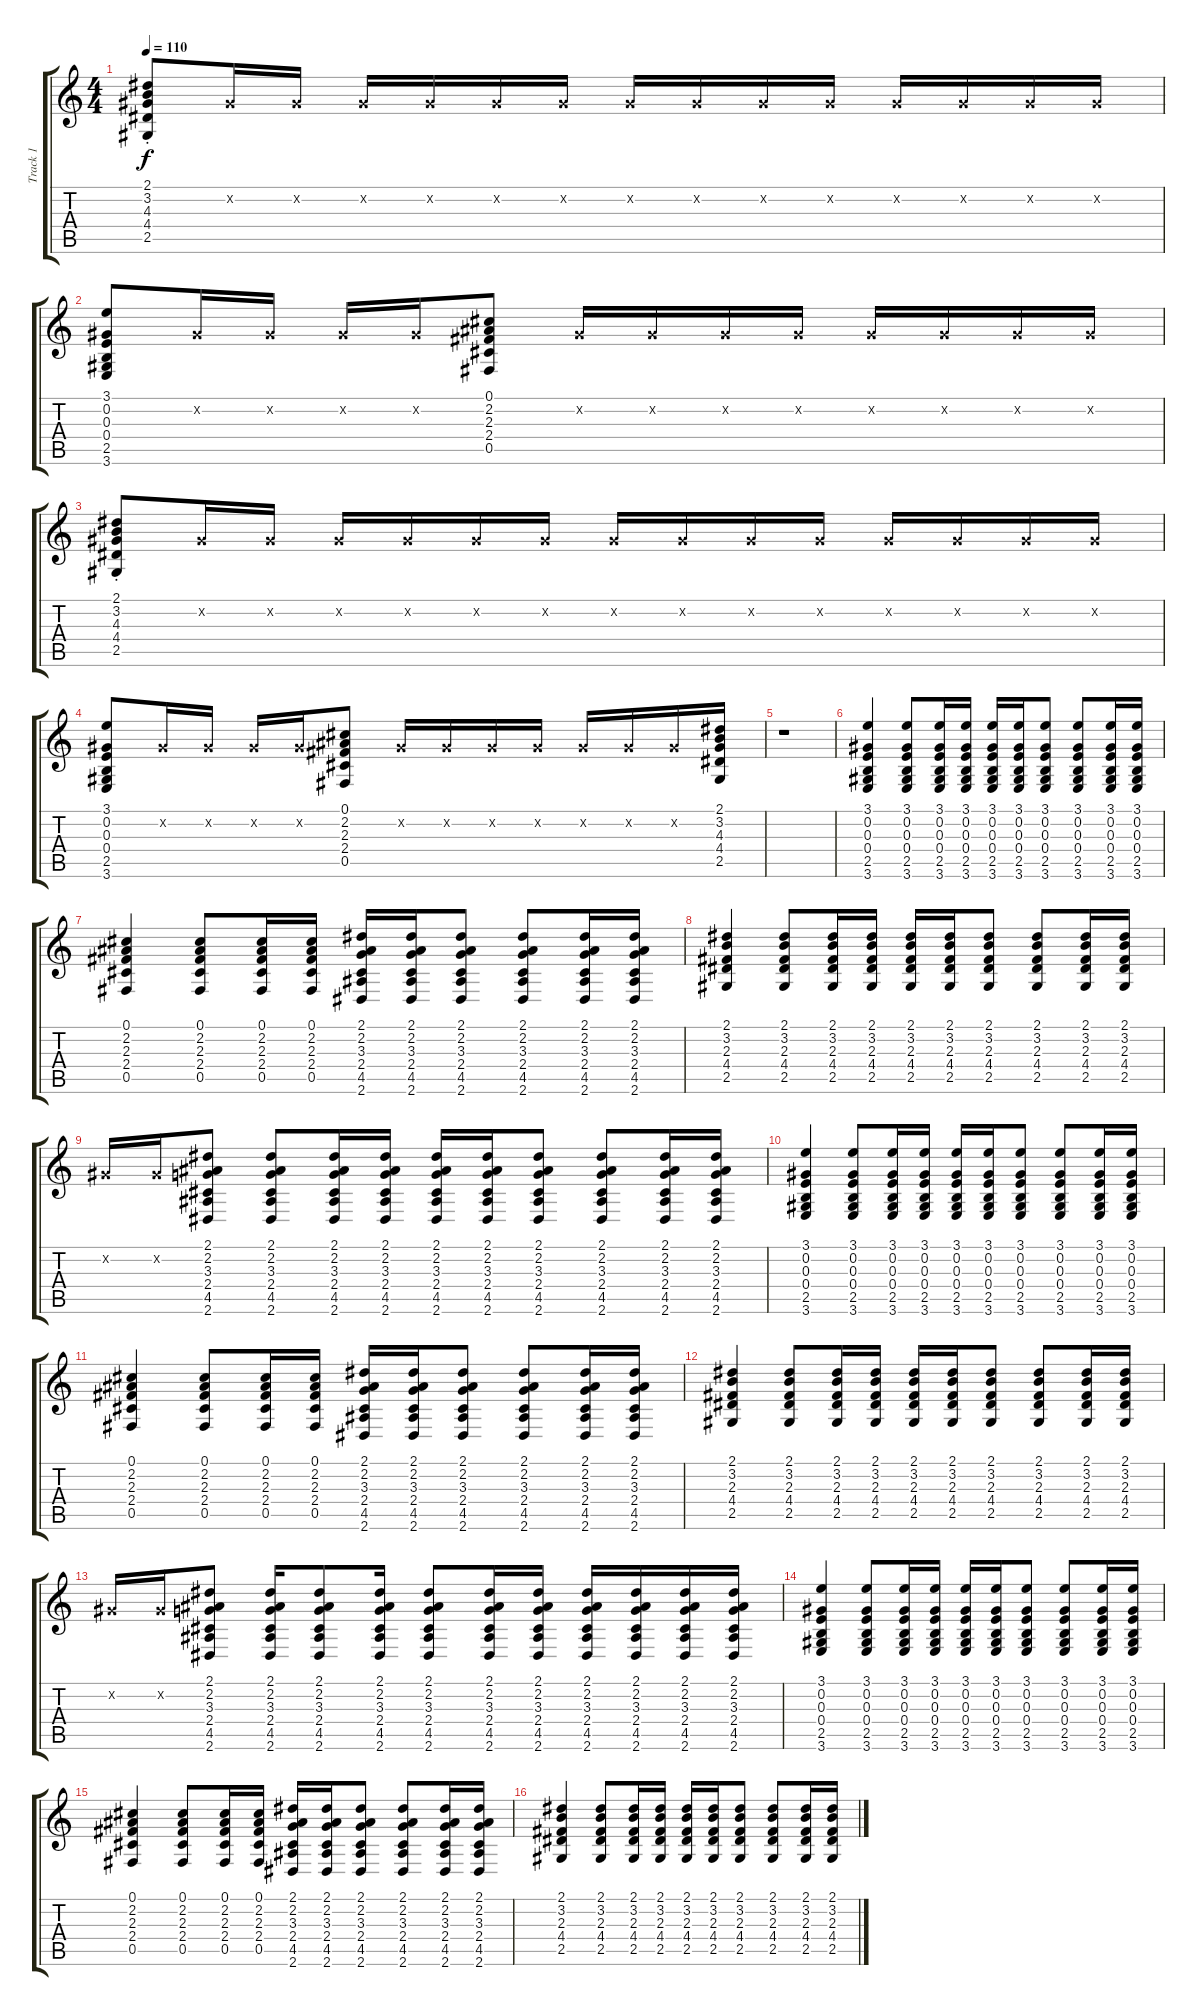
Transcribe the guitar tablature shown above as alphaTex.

\track ("Track 1" "Track 1") {instrument acousticguitarsteel}
\staff {score tabs}
\tuning (Db4 Ab3 E3 B2 Gb2 Db2) {hide}
\ts (4 4)
\tempo 110
\clef g2
\ks c
(2.1 3.2{st} 4.3 4.4 2.5).8{dy f} 0.2{x}.16 0.2{x}.16 0.2{x}.16 0.2{x}.16 0.2{x}.16 0.2{x}.16 0.2{x}.16 0.2{x}.16 0.2{x}.16 0.2{x}.16 0.2{x}.16 0.2{x}.16 0.2{x}.16 0.2{x}.16 |
(3.1 0.2 0.3 0.4 2.5 3.6).8 0.2{x}.16 0.2{x}.16 0.2{x}.16 0.2{x}.16 (0.1 2.2 2.3 2.4 0.5).8 0.2{x}.16 0.2{x}.16 0.2{x}.16 0.2{x}.16 0.2{x}.16 0.2{x}.16 0.2{x}.16 0.2{x}.16 |
(2.1 3.2{st} 4.3 4.4 2.5).8 0.2{x}.16 0.2{x}.16 0.2{x}.16 0.2{x}.16 0.2{x}.16 0.2{x}.16 0.2{x}.16 0.2{x}.16 0.2{x}.16 0.2{x}.16 0.2{x}.16 0.2{x}.16 0.2{x}.16 0.2{x}.16 |
(3.1 0.2 0.3 0.4 2.5 3.6).8 0.2{x}.16 0.2{x}.16 0.2{x}.16 0.2{x}.16 (0.1 2.2 2.3 2.4 0.5).8 0.2{x}.16 0.2{x}.16 0.2{x}.16 0.2{x}.16 0.2{x}.16 0.2{x}.16 0.2{x}.16 (2.1 3.2 4.3 4.4 2.5).16 |
r.1 |
(3.1 0.2 0.3 0.4 2.5 3.6).4 (3.1 0.2 0.3 0.4 2.5 3.6).8 (3.1 0.2 0.3 0.4 2.5 3.6).16 (3.1 0.2 0.3 0.4 2.5 3.6).16 (3.1 0.2 0.3 0.4 2.5 3.6).16 (3.1 0.2 0.3 0.4 2.5 3.6).16 (3.1 0.2 0.3 0.4 2.5 3.6).8 (3.1 0.2 0.3 0.4 2.5 3.6).8 (3.1 0.2 0.3 0.4 2.5 3.6).16 (3.1 0.2 0.3 0.4 2.5 3.6).16 |
(0.1 2.2 2.3 2.4 0.5).4 (0.1 2.2 2.3 2.4 0.5).8 (0.1 2.2 2.3 2.4 0.5).16 (0.1 2.2 2.3 2.4 0.5).16 (2.1 2.2 3.3 2.4 4.5 2.6).16 (2.1 2.2 3.3 2.4 4.5 2.6).16 (2.1 2.2 3.3 2.4 4.5 2.6).8 (2.1 2.2 3.3 2.4 4.5 2.6).8 (2.1 2.2 3.3 2.4 4.5 2.6).16 (2.1 2.2 3.3 2.4 4.5 2.6).16 |
(2.1 3.2 2.3 4.4 2.5).4 (2.1 3.2 2.3 4.4 2.5).8 (2.1 3.2 2.3 4.4 2.5).16 (2.1 3.2 2.3 4.4 2.5).16 (2.1 3.2 2.3 4.4 2.5).16 (2.1 3.2 2.3 4.4 2.5).16 (2.1 3.2 2.3 4.4 2.5).8 (2.1 3.2 2.3 4.4 2.5).8 (2.1 3.2 2.3 4.4 2.5).16 (2.1 3.2 2.3 4.4 2.5).16 |
0.2{x}.16 0.2{x}.16 (2.1 2.2 3.3 2.4 4.5 2.6).8 (2.1 2.2 3.3 2.4 4.5 2.6).8 (2.1 2.2 3.3 2.4 4.5 2.6).16 (2.1 2.2 3.3 2.4 4.5 2.6).16 (2.1 2.2 3.3 2.4 4.5 2.6).16 (2.1 2.2 3.3 2.4 4.5 2.6).16 (2.1 2.2 3.3 2.4 4.5 2.6).8 (2.1 2.2 3.3 2.4 4.5 2.6).8 (2.1 2.2 3.3 2.4 4.5 2.6).16 (2.1 2.2 3.3 2.4 4.5 2.6).16 |
(3.1 0.2 0.3 0.4 2.5 3.6).4 (3.1 0.2 0.3 0.4 2.5 3.6).8 (3.1 0.2 0.3 0.4 2.5 3.6).16 (3.1 0.2 0.3 0.4 2.5 3.6).16 (3.1 0.2 0.3 0.4 2.5 3.6).16 (3.1 0.2 0.3 0.4 2.5 3.6).16 (3.1 0.2 0.3 0.4 2.5 3.6).8 (3.1 0.2 0.3 0.4 2.5 3.6).8 (3.1 0.2 0.3 0.4 2.5 3.6).16 (3.1 0.2 0.3 0.4 2.5 3.6).16 |
(0.1 2.2 2.3 2.4 0.5).4 (0.1 2.2 2.3 2.4 0.5).8 (0.1 2.2 2.3 2.4 0.5).16 (0.1 2.2 2.3 2.4 0.5).16 (2.1 2.2 3.3 2.4 4.5 2.6).16 (2.1 2.2 3.3 2.4 4.5 2.6).16 (2.1 2.2 3.3 2.4 4.5 2.6).8 (2.1 2.2 3.3 2.4 4.5 2.6).8 (2.1 2.2 3.3 2.4 4.5 2.6).16 (2.1 2.2 3.3 2.4 4.5 2.6).16 |
(2.1 3.2 2.3 4.4 2.5).4 (2.1 3.2 2.3 4.4 2.5).8 (2.1 3.2 2.3 4.4 2.5).16 (2.1 3.2 2.3 4.4 2.5).16 (2.1 3.2 2.3 4.4 2.5).16 (2.1 3.2 2.3 4.4 2.5).16 (2.1 3.2 2.3 4.4 2.5).8 (2.1 3.2 2.3 4.4 2.5).8 (2.1 3.2 2.3 4.4 2.5).16 (2.1 3.2 2.3 4.4 2.5).16 |
0.2{x}.16 0.2{x}.16 (2.1 2.2 3.3 2.4 4.5 2.6).8 (2.1 2.2 3.3 2.4 4.5 2.6).16 (2.1 2.2 3.3 2.4 4.5 2.6).8 (2.1 2.2 3.3 2.4 4.5 2.6).16 (2.1 2.2 3.3 2.4 4.5 2.6).8 (2.1 2.2 3.3 2.4 4.5 2.6).16 (2.1 2.2 3.3 2.4 4.5 2.6).16 (2.1 2.2 3.3 2.4 4.5 2.6).16 (2.1 2.2 3.3 2.4 4.5 2.6).16 (2.1 2.2 3.3 2.4 4.5 2.6).16 (2.1 2.2 3.3 2.4 4.5 2.6).16 |
(3.1 0.2 0.3 0.4 2.5 3.6).4 (3.1 0.2 0.3 0.4 2.5 3.6).8 (3.1 0.2 0.3 0.4 2.5 3.6).16 (3.1 0.2 0.3 0.4 2.5 3.6).16 (3.1 0.2 0.3 0.4 2.5 3.6).16 (3.1 0.2 0.3 0.4 2.5 3.6).16 (3.1 0.2 0.3 0.4 2.5 3.6).8 (3.1 0.2 0.3 0.4 2.5 3.6).8 (3.1 0.2 0.3 0.4 2.5 3.6).16 (3.1 0.2 0.3 0.4 2.5 3.6).16 |
(0.1 2.2 2.3 2.4 0.5).4 (0.1 2.2 2.3 2.4 0.5).8 (0.1 2.2 2.3 2.4 0.5).16 (0.1 2.2 2.3 2.4 0.5).16 (2.1 2.2 3.3 2.4 4.5 2.6).16 (2.1 2.2 3.3 2.4 4.5 2.6).16 (2.1 2.2 3.3 2.4 4.5 2.6).8 (2.1 2.2 3.3 2.4 4.5 2.6).8 (2.1 2.2 3.3 2.4 4.5 2.6).16 (2.1 2.2 3.3 2.4 4.5 2.6).16 |
(2.1 3.2 2.3 4.4 2.5).4 (2.1 3.2 2.3 4.4 2.5).8 (2.1 3.2 2.3 4.4 2.5).16 (2.1 3.2 2.3 4.4 2.5).16 (2.1 3.2 2.3 4.4 2.5).16 (2.1 3.2 2.3 4.4 2.5).16 (2.1 3.2 2.3 4.4 2.5).8 (2.1 3.2 2.3 4.4 2.5).8 (2.1 3.2 2.3 4.4 2.5).16 (2.1 3.2 2.3 4.4 2.5).16
